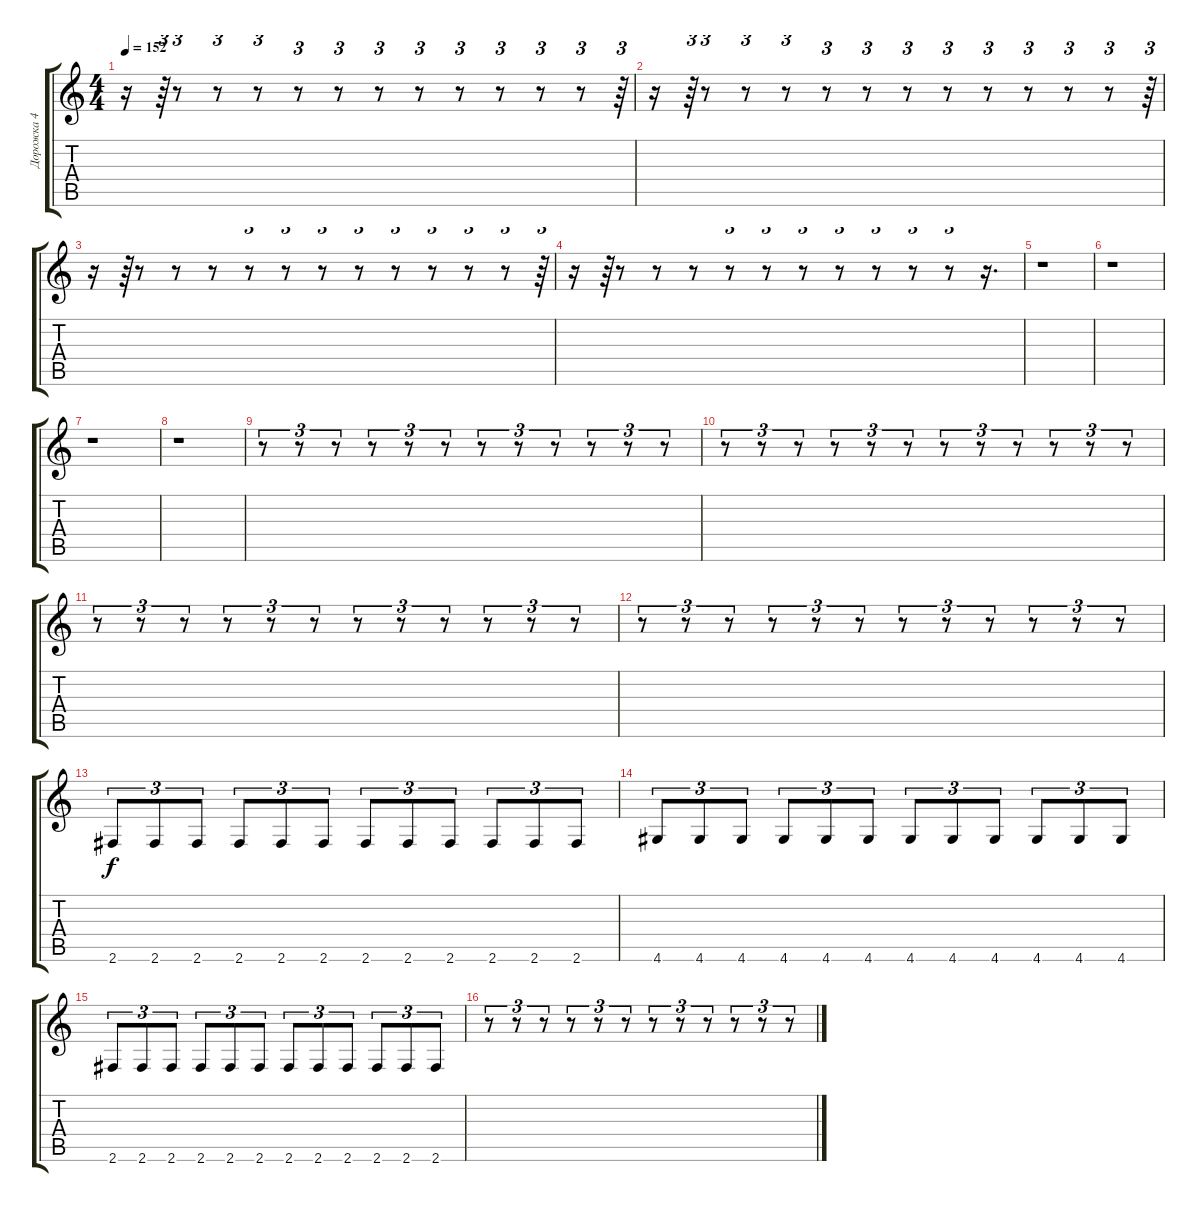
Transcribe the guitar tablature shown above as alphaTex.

\track ("Дорожка 4" "Дорожка 4") {instrument electricbasspick}
\staff {score tabs}
\tuning (E4 B3 G3 D3 A2 E2) {hide}
\ts (4 4)
\tempo 152
\clef g2
\ks c
r.16{dy f} r.64{tu (3 2)} r.8{tu (3 2)} r.8{tu (3 2)} r.8{tu (3 2)} r.8{tu (3 2)} r.8{tu (3 2)} r.8{tu (3 2)} r.8{tu (3 2)} r.8{tu (3 2)} r.8{tu (3 2)} r.8{tu (3 2)} r.8{tu (3 2)} r.64{tu (3 2)} |
r.16 r.64{tu (3 2)} r.8{tu (3 2)} r.8{tu (3 2)} r.8{tu (3 2)} r.8{tu (3 2)} r.8{tu (3 2)} r.8{tu (3 2)} r.8{tu (3 2)} r.8{tu (3 2)} r.8{tu (3 2)} r.8{tu (3 2)} r.8{tu (3 2)} r.64{tu (3 2)} |
r.16 r.64{tu (3 2)} r.8{tu (3 2)} r.8{tu (3 2)} r.8{tu (3 2)} r.8{tu (3 2)} r.8{tu (3 2)} r.8{tu (3 2)} r.8{tu (3 2)} r.8{tu (3 2)} r.8{tu (3 2)} r.8{tu (3 2)} r.8{tu (3 2)} r.64{tu (3 2)} |
r.16 r.64{tu (3 2)} r.8{tu (3 2)} r.8{tu (3 2)} r.8{tu (3 2)} r.8{tu (3 2)} r.8{tu (3 2)} r.8{tu (3 2)} r.8{tu (3 2)} r.8{tu (3 2)} r.8{tu (3 2)} r.8{tu (3 2)} r.16{d} |
r.1 |
r.1 |
r.1 |
r.1 |
r.8{tu (3 2)} r.8{tu (3 2)} r.8{tu (3 2)} r.8{tu (3 2)} r.8{tu (3 2)} r.8{tu (3 2)} r.8{tu (3 2)} r.8{tu (3 2)} r.8{tu (3 2)} r.8{tu (3 2)} r.8{tu (3 2)} r.8{tu (3 2)} |
r.8{tu (3 2)} r.8{tu (3 2)} r.8{tu (3 2)} r.8{tu (3 2)} r.8{tu (3 2)} r.8{tu (3 2)} r.8{tu (3 2)} r.8{tu (3 2)} r.8{tu (3 2)} r.8{tu (3 2)} r.8{tu (3 2)} r.8{tu (3 2)} |
r.8{tu (3 2)} r.8{tu (3 2)} r.8{tu (3 2)} r.8{tu (3 2)} r.8{tu (3 2)} r.8{tu (3 2)} r.8{tu (3 2)} r.8{tu (3 2)} r.8{tu (3 2)} r.8{tu (3 2)} r.8{tu (3 2)} r.8{tu (3 2)} |
r.8{tu (3 2)} r.8{tu (3 2)} r.8{tu (3 2)} r.8{tu (3 2)} r.8{tu (3 2)} r.8{tu (3 2)} r.8{tu (3 2)} r.8{tu (3 2)} r.8{tu (3 2)} r.8{tu (3 2)} r.8{tu (3 2)} r.8{tu (3 2)} |
2.6.8{tu (3 2)} 2.6.8{tu (3 2)} 2.6.8{tu (3 2)} 2.6.8{tu (3 2)} 2.6.8{tu (3 2)} 2.6.8{tu (3 2)} 2.6.8{tu (3 2)} 2.6.8{tu (3 2)} 2.6.8{tu (3 2)} 2.6.8{tu (3 2)} 2.6.8{tu (3 2)} 2.6.8{tu (3 2)} |
4.6.8{tu (3 2)} 4.6.8{tu (3 2)} 4.6.8{tu (3 2)} 4.6.8{tu (3 2)} 4.6.8{tu (3 2)} 4.6.8{tu (3 2)} 4.6.8{tu (3 2)} 4.6.8{tu (3 2)} 4.6.8{tu (3 2)} 4.6.8{tu (3 2)} 4.6.8{tu (3 2)} 4.6.8{tu (3 2)} |
2.6.8{tu (3 2)} 2.6.8{tu (3 2)} 2.6.8{tu (3 2)} 2.6.8{tu (3 2)} 2.6.8{tu (3 2)} 2.6.8{tu (3 2)} 2.6.8{tu (3 2)} 2.6.8{tu (3 2)} 2.6.8{tu (3 2)} 2.6.8{tu (3 2)} 2.6.8{tu (3 2)} 2.6.8{tu (3 2)} |
r.8{tu (3 2)} r.8{tu (3 2)} r.8{tu (3 2)} r.8{tu (3 2)} r.8{tu (3 2)} r.8{tu (3 2)} r.8{tu (3 2)} r.8{tu (3 2)} r.8{tu (3 2)} r.8{tu (3 2)} r.8{tu (3 2)} r.8{tu (3 2)}
